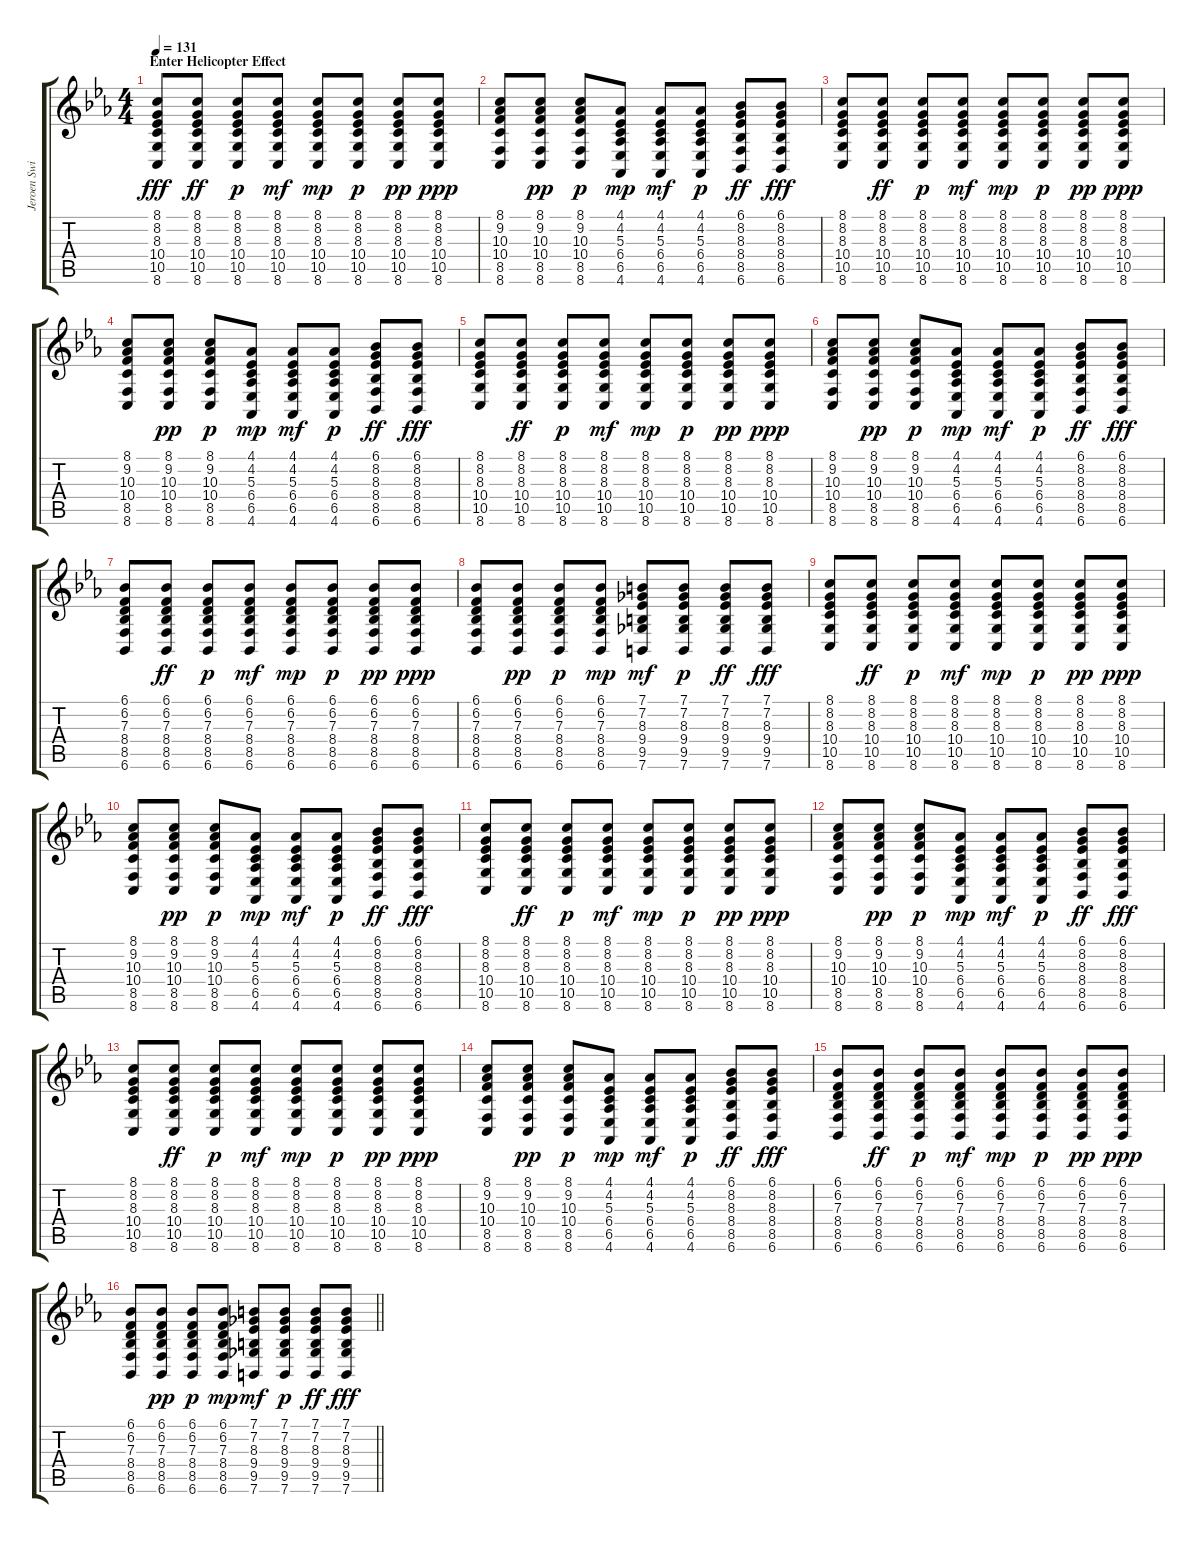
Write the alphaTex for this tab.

\track ("Jeroen Swinnen (Helicopter Effect)" "Jeroen Swi") {instrument breathnoise}
\staff {score tabs}
\tuning (E4 B3 G3 D3 A2 E2) {hide}
\ts (4 4)
\section ("" "Enter Helicopter Effect")
\tempo 131
\clef g2
\ks cminor
(8.1 8.2 8.3 10.4 10.5 8.6).8{dy fff} (8.1 8.2 8.3 10.4 10.5 8.6).8{dy ff} (8.1 8.2 8.3 10.4 10.5 8.6).8{dy p} (8.1 8.2 8.3 10.4 10.5 8.6).8{dy mf} (8.1 8.2 8.3 10.4 10.5 8.6).8{dy mp} (8.1 8.2 8.3 10.4 10.5 8.6).8{dy p} (8.1 8.2 8.3 10.4 10.5 8.6).8{dy pp} (8.1 8.2 8.3 10.4 10.5 8.6).8{dy ppp} |
(8.1 9.2 10.3 10.4 8.5 8.6).8 (8.1 9.2 10.3 10.4 8.5 8.6).8{dy pp} (8.1 9.2 10.3 10.4 8.5 8.6).8{dy p} (4.1 4.2 5.3 6.4 6.5 4.6).8{dy mp} (4.1 4.2 5.3 6.4 6.5 4.6).8{dy mf} (4.1 4.2 5.3 6.4 6.5 4.6).8{dy p} (6.1 8.2 8.3 8.4 8.5 6.6).8{dy ff} (6.1 8.2 8.3 8.4 8.5 6.6).8{dy fff} |
(8.1 8.2 8.3 10.4 10.5 8.6).8 (8.1 8.2 8.3 10.4 10.5 8.6).8{dy ff} (8.1 8.2 8.3 10.4 10.5 8.6).8{dy p} (8.1 8.2 8.3 10.4 10.5 8.6).8{dy mf} (8.1 8.2 8.3 10.4 10.5 8.6).8{dy mp} (8.1 8.2 8.3 10.4 10.5 8.6).8{dy p} (8.1 8.2 8.3 10.4 10.5 8.6).8{dy pp} (8.1 8.2 8.3 10.4 10.5 8.6).8{dy ppp} |
(8.1 9.2 10.3 10.4 8.5 8.6).8 (8.1 9.2 10.3 10.4 8.5 8.6).8{dy pp} (8.1 9.2 10.3 10.4 8.5 8.6).8{dy p} (4.1 4.2 5.3 6.4 6.5 4.6).8{dy mp} (4.1 4.2 5.3 6.4 6.5 4.6).8{dy mf} (4.1 4.2 5.3 6.4 6.5 4.6).8{dy p} (6.1 8.2 8.3 8.4 8.5 6.6).8{dy ff} (6.1 8.2 8.3 8.4 8.5 6.6).8{dy fff} |
(8.1 8.2 8.3 10.4 10.5 8.6).8 (8.1 8.2 8.3 10.4 10.5 8.6).8{dy ff} (8.1 8.2 8.3 10.4 10.5 8.6).8{dy p} (8.1 8.2 8.3 10.4 10.5 8.6).8{dy mf} (8.1 8.2 8.3 10.4 10.5 8.6).8{dy mp} (8.1 8.2 8.3 10.4 10.5 8.6).8{dy p} (8.1 8.2 8.3 10.4 10.5 8.6).8{dy pp} (8.1 8.2 8.3 10.4 10.5 8.6).8{dy ppp} |
(8.1 9.2 10.3 10.4 8.5 8.6).8 (8.1 9.2 10.3 10.4 8.5 8.6).8{dy pp} (8.1 9.2 10.3 10.4 8.5 8.6).8{dy p} (4.1 4.2 5.3 6.4 6.5 4.6).8{dy mp} (4.1 4.2 5.3 6.4 6.5 4.6).8{dy mf} (4.1 4.2 5.3 6.4 6.5 4.6).8{dy p} (6.1 8.2 8.3 8.4 8.5 6.6).8{dy ff} (6.1 8.2 8.3 8.4 8.5 6.6).8{dy fff} |
(6.1 6.2 7.3 8.4 8.5 6.6).8 (6.1 6.2 7.3 8.4 8.5 6.6).8{dy ff} (6.1 6.2 7.3 8.4 8.5 6.6).8{dy p} (6.1 6.2 7.3 8.4 8.5 6.6).8{dy mf} (6.1 6.2 7.3 8.4 8.5 6.6).8{dy mp} (6.1 6.2 7.3 8.4 8.5 6.6).8{dy p} (6.1 6.2 7.3 8.4 8.5 6.6).8{dy pp} (6.1 6.2 7.3 8.4 8.5 6.6).8{dy ppp} |
(6.1 6.2 7.3 8.4 8.5 6.6).8 (6.1 6.2 7.3 8.4 8.5 6.6).8{dy pp} (6.1 6.2 7.3 8.4 8.5 6.6).8{dy p} (6.1 6.2 7.3 8.4 8.5 6.6).8{dy mp} (7.1 7.2 8.3 9.4 9.5 7.6).8{dy mf} (7.1 7.2 8.3 9.4 9.5 7.6).8{dy p} (7.1 7.2 8.3 9.4 9.5 7.6).8{dy ff} (7.1 7.2 8.3 9.4 9.5 7.6).8{dy fff} |
(8.1 8.2 8.3 10.4 10.5 8.6).8 (8.1 8.2 8.3 10.4 10.5 8.6).8{dy ff} (8.1 8.2 8.3 10.4 10.5 8.6).8{dy p} (8.1 8.2 8.3 10.4 10.5 8.6).8{dy mf} (8.1 8.2 8.3 10.4 10.5 8.6).8{dy mp} (8.1 8.2 8.3 10.4 10.5 8.6).8{dy p} (8.1 8.2 8.3 10.4 10.5 8.6).8{dy pp} (8.1 8.2 8.3 10.4 10.5 8.6).8{dy ppp} |
(8.1 9.2 10.3 10.4 8.5 8.6).8 (8.1 9.2 10.3 10.4 8.5 8.6).8{dy pp} (8.1 9.2 10.3 10.4 8.5 8.6).8{dy p} (4.1 4.2 5.3 6.4 6.5 4.6).8{dy mp} (4.1 4.2 5.3 6.4 6.5 4.6).8{dy mf} (4.1 4.2 5.3 6.4 6.5 4.6).8{dy p} (6.1 8.2 8.3 8.4 8.5 6.6).8{dy ff} (6.1 8.2 8.3 8.4 8.5 6.6).8{dy fff} |
(8.1 8.2 8.3 10.4 10.5 8.6).8 (8.1 8.2 8.3 10.4 10.5 8.6).8{dy ff} (8.1 8.2 8.3 10.4 10.5 8.6).8{dy p} (8.1 8.2 8.3 10.4 10.5 8.6).8{dy mf} (8.1 8.2 8.3 10.4 10.5 8.6).8{dy mp} (8.1 8.2 8.3 10.4 10.5 8.6).8{dy p} (8.1 8.2 8.3 10.4 10.5 8.6).8{dy pp} (8.1 8.2 8.3 10.4 10.5 8.6).8{dy ppp} |
(8.1 9.2 10.3 10.4 8.5 8.6).8 (8.1 9.2 10.3 10.4 8.5 8.6).8{dy pp} (8.1 9.2 10.3 10.4 8.5 8.6).8{dy p} (4.1 4.2 5.3 6.4 6.5 4.6).8{dy mp} (4.1 4.2 5.3 6.4 6.5 4.6).8{dy mf} (4.1 4.2 5.3 6.4 6.5 4.6).8{dy p} (6.1 8.2 8.3 8.4 8.5 6.6).8{dy ff} (6.1 8.2 8.3 8.4 8.5 6.6).8{dy fff} |
(8.1 8.2 8.3 10.4 10.5 8.6).8 (8.1 8.2 8.3 10.4 10.5 8.6).8{dy ff} (8.1 8.2 8.3 10.4 10.5 8.6).8{dy p} (8.1 8.2 8.3 10.4 10.5 8.6).8{dy mf} (8.1 8.2 8.3 10.4 10.5 8.6).8{dy mp} (8.1 8.2 8.3 10.4 10.5 8.6).8{dy p} (8.1 8.2 8.3 10.4 10.5 8.6).8{dy pp} (8.1 8.2 8.3 10.4 10.5 8.6).8{dy ppp} |
(8.1 9.2 10.3 10.4 8.5 8.6).8 (8.1 9.2 10.3 10.4 8.5 8.6).8{dy pp} (8.1 9.2 10.3 10.4 8.5 8.6).8{dy p} (4.1 4.2 5.3 6.4 6.5 4.6).8{dy mp} (4.1 4.2 5.3 6.4 6.5 4.6).8{dy mf} (4.1 4.2 5.3 6.4 6.5 4.6).8{dy p} (6.1 8.2 8.3 8.4 8.5 6.6).8{dy ff} (6.1 8.2 8.3 8.4 8.5 6.6).8{dy fff} |
(6.1 6.2 7.3 8.4 8.5 6.6).8 (6.1 6.2 7.3 8.4 8.5 6.6).8{dy ff} (6.1 6.2 7.3 8.4 8.5 6.6).8{dy p} (6.1 6.2 7.3 8.4 8.5 6.6).8{dy mf} (6.1 6.2 7.3 8.4 8.5 6.6).8{dy mp} (6.1 6.2 7.3 8.4 8.5 6.6).8{dy p} (6.1 6.2 7.3 8.4 8.5 6.6).8{dy pp} (6.1 6.2 7.3 8.4 8.5 6.6).8{dy ppp} |
\barLineRight lightlight
(6.1 6.2 7.3 8.4 8.5 6.6).8 (6.1 6.2 7.3 8.4 8.5 6.6).8{dy pp} (6.1 6.2 7.3 8.4 8.5 6.6).8{dy p} (6.1 6.2 7.3 8.4 8.5 6.6).8{dy mp} (7.1 7.2 8.3 9.4 9.5 7.6).8{dy mf} (7.1 7.2 8.3 9.4 9.5 7.6).8{dy p} (7.1 7.2 8.3 9.4 9.5 7.6).8{dy ff} (7.1 7.2 8.3 9.4 9.5 7.6).8{dy fff}
